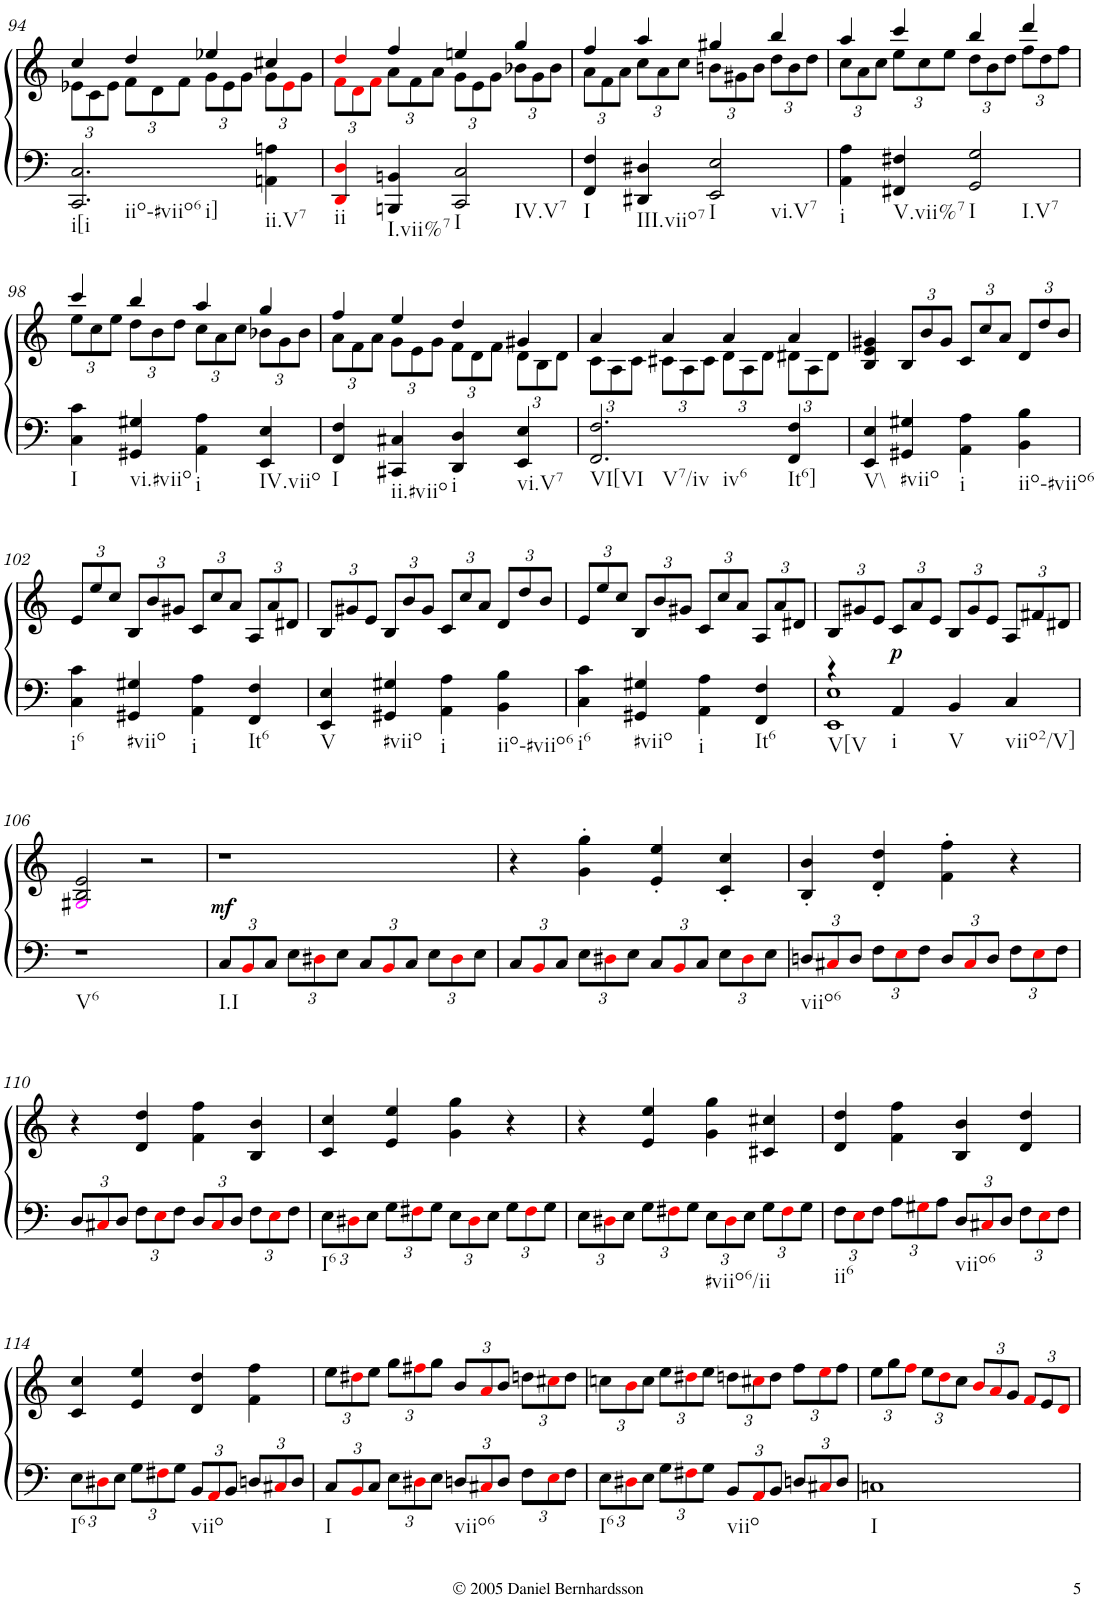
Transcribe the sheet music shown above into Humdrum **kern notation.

**kern	**kern	**dynam
*part1	*part1	*part1
*staff2	*staff1	*staff1/2
*I"Piano	*	*
*I'Pno.	*	*
!!LO:PB:g=z
*clefF4	*clefG2	*
*k[]	*k[]	*
*M4/4	*M4/4	*
*met(c)	*met(c)	*
=94	=94	=94
*	*^	*
*	*	*Xbrackettup	*
!LO:TX:b:t=i[i	!	!	!
!LO:TX:b:t=iio-#viio6	!	!	!
!LO:TX:b:t=i]	!	!	!
2.CC/ 2.C/	4cc/	12e-X\L	.
.	.	12c\	.
.	.	12e-\J	.
.	4dd/	12f\L	.
.	.	12d\	.
.	.	12f\J	.
.	4ee-X/	12g\L	.
.	.	12e-\	.
.	.	12g\J	.
!LO:TX:b:t=ii.V7	!	!	!
4AAn\ 4An\	4cc#X/	12g\L	.
.	.	12e-i\	.
.	.	12g\J	.
=95	=95	=95	=95
!LO:TX:b:t=ii	!	!	!
4DDi/ 4Di/	4ddi/	12fi\L	.
.	.	12di\	.
.	.	12fi\J	.
!LO:TX:b:t=I.vii%7	!	!	!
4BBBn/ 4BBn/	4ff/	12a\L	.
.	.	12f\	.
.	.	12a\J	.
!LO:TX:b:t=I	!	!	!
!LO:TX:b:t=IV.V7	!	!	!
2CC/ 2C/	4een/	12g\L	.
.	.	12e\	.
.	.	12g\J	.
.	4gg/	12b-X\L	.
.	.	12g\	.
.	.	12b-\J	.
=96	=96	=96	=96
!LO:TX:b:t=I	!	!	!
4FF/ 4F/	4ff/	12a\L	.
.	.	12f\	.
.	.	12a\J	.
!LO:TX:b:t=III.viio7	!	!	!
4DD#X/ 4D#X/	4aa/	12cc\L	.
.	.	12a\	.
.	.	12cc\J	.
!LO:TX:b:t=I	!	!	!
!LO:TX:b:t=vi.V7	!	!	!
2EE/ 2E/	4gg#X/	12bn\L	.
.	.	12g#X\	.
.	.	12b\J	.
.	4bb/	12dd\L	.
.	.	12b\	.
.	.	12dd\J	.
=97	=97	=97	=97
!LO:TX:b:t=i	!	!	!
4AA\ 4A\	4aa/	12cc\L	.
.	.	12a\	.
.	.	12cc\J	.
!LO:TX:b:t=V.vii%7	!	!	!
4FF#X/ 4F#X/	4ccc/	12ee\L	.
.	.	12cc\	.
.	.	12ee\J	.
!LO:TX:b:t=I	!	!	!
!LO:TX:b:t=I.V7	!	!	!
2GG/ 2G/	4bb/	12dd\L	.
.	.	12b\	.
.	.	12dd\J	.
.	4ddd/	12ff\L	.
.	.	12dd\	.
.	.	12ff\J	.
!!LO:LB:g=z	!!
=98	=98	=98	=98
!LO:TX:b:t=I	!	!	!
4C\ 4c\	4ccc/	12ee\L	.
.	.	12cc\	.
.	.	12ee\J	.
!LO:TX:b:t=vi.#viio	!	!	!
4GG#X/ 4G#X/	4bb/	12dd\L	.
.	.	12b\	.
.	.	12dd\J	.
!LO:TX:b:t=i	!	!	!
4AA\ 4A\	4aa/	12cc\L	.
.	.	12a\	.
.	.	12cc\J	.
!LO:TX:b:t=IV.viio	!	!	!
4EE/ 4E/	4gg/	12b-X\L	.
.	.	12g\	.
.	.	12b-\J	.
=99	=99	=99	=99
!LO:TX:b:t=I	!	!	!
4FF/ 4F/	4ff/	12a\L	.
.	.	12f\	.
.	.	12a\J	.
!LO:TX:b:t=ii.#viio	!	!	!
4CC#X/ 4C#X/	4ee/	12g\L	.
.	.	12e\	.
.	.	12g\J	.
!LO:TX:b:t=i	!	!	!
4DD/ 4D/	4dd/	12f\L	.
.	.	12d\	.
.	.	12f\J	.
!LO:TX:b:t=vi.V7	!	!	!
4EE/ 4E/	4g#X/	12d\L	.
.	.	12B\	.
.	.	12d\J	.
=100	=100	=100	=100
!LO:TX:b:t=VI[VI	!	!	!
!LO:TX:b:t=V7/iv	!	!	!
!LO:TX:b:t=iv6	!	!	!
2.FF/ 2.F/	4a/	12c\L	.
.	.	12A\	.
.	.	12c\J	.
.	4a/	12c#X\L	.
.	.	12A\	.
.	.	12c#\J	.
.	4a/	12d\L	.
.	.	12A\	.
.	.	12d\J	.
!LO:TX:b:t=It6]	!	!	!
4FF/ 4F/	4a/	12d#X\L	.
.	.	12A\	.
.	.	12d#\J	.
=101	=101	=101	=101
!LO:TX:b:t=V\\	!	!	!
*	*v	*v	*
4EE/ 4E/	4B/ 4e/ 4g#X/	.
!LO:TX:b:t=#viio	!	!
4GG#X/ 4G#X/	12B/L	.
.	12b/	.
.	12g#/J	.
!LO:TX:b:t=i	!	!
4AA\ 4A\	12c/L	.
.	12cc/	.
.	12a/J	.
!LO:TX:b:t=iio-#viio6	!	!
4BB\ 4B\	12d/L	.
.	12dd/	.
.	12b/J	.
!!LO:LB:g=z
=102	=102	=102
!LO:TX:b:t=i6	!	!
4C\ 4c\	12e/L	.
.	12ee/	.
.	12cc/J	.
!LO:TX:b:t=#viio	!	!
4GG#X/ 4G#X/	12B/L	.
.	12b/	.
.	12g#X/J	.
!LO:TX:b:t=i	!	!
4AA\ 4A\	12c/L	.
.	12cc/	.
.	12a/J	.
!LO:TX:b:t=It6	!	!
4FF/ 4F/	12A/L	.
.	12a/	.
.	12d#X/J	.
=103	=103	=103
!LO:TX:b:t=V	!	!
4EE/ 4E/	12B/L	.
.	12g#X/	.
.	12e/J	.
!LO:TX:b:t=#viio	!	!
4GG#X/ 4G#X/	12B/L	.
.	12b/	.
.	12g#/J	.
!LO:TX:b:t=i	!	!
4AA\ 4A\	12c/L	.
.	12cc/	.
.	12a/J	.
!LO:TX:b:t=iio-#viio6	!	!
4BB\ 4B\	12d/L	.
.	12dd/	.
.	12b/J	.
=104	=104	=104
!LO:TX:b:t=i6	!	!
4C\ 4c\	12e/L	.
.	12ee/	.
.	12cc/J	.
!LO:TX:b:t=#viio	!	!
4GG#X/ 4G#X/	12B/L	.
.	12b/	.
.	12g#X/J	.
!LO:TX:b:t=i	!	!
4AA\ 4A\	12c/L	.
.	12cc/	.
.	12a/J	.
!LO:TX:b:t=It6	!	!
4FF/ 4F/	12A/L	.
.	12a/	.
.	12d#X/J	.
=105	=105	=105
*^	*	*
!LO:TX:b:t=V[V	!	!	!
4r	1EE 1E	12B/L	.
.	.	12g#X/	.
.	.	12e/J	.
!LO:TX:b:t=i	!	!	!
!	!	!	!LO:DY:b
4AA/	.	12c/L	p
.	.	12a/	.
.	.	12e/J	.
!LO:TX:b:t=V	!	!	!
4BB/	.	12B/L	.
.	.	12g#/	.
.	.	12e/J	.
!LO:TX:b:t=viio2/V]	!	!	!
4C/	.	12A/L	.
.	.	12f#X/	.
.	.	12d#X/J	.
*v	*v	*	*
!!LO:LB:g=z
=106	=106	=106
!LO:TX:b:t=V6	!	!
1r	2G#Xj/ 2B/ 2e/	.
.	2r	.
=107	=107	=107
*Xbrackettup	*	*
!LO:TX:b:t=I.I	!	!
!	!	!LO:DY:b
12C/L	1r	mf
12BBi/	.	.
12C/J	.	.
12E\L	.	.
12D#Xi\	.	.
12E\J	.	.
12C/L	.	.
12BBi/	.	.
12C/J	.	.
12E\L	.	.
12D#i\	.	.
12E\J	.	.
=108	=108	=108
12C/L	4r	.
12BBi/	.	.
12C/J	.	.
12E\L	4g\' 4gg\'	.
12D#Xi\	.	.
12E\J	.	.
12C/L	4e/' 4ee/'	.
12BBi/	.	.
12C/J	.	.
12E\L	4c/' 4cc/'	.
12D#i\	.	.
12E\J	.	.
=109	=109	=109
!LO:TX:b:t=viio6	!	!
12Dn/L	4B/' 4b/'	.
12C#Xi/	.	.
12D/J	.	.
12F\L	4d/' 4dd/'	.
12Ei\	.	.
12F\J	.	.
12D/L	4f\' 4ff\'	.
12C#i/	.	.
12D/J	.	.
12F\L	4r	.
12Ei\	.	.
12F\J	.	.
!!LO:LB:g=z
=110	=110	=110
12D/L	4r	.
12C#Xi/	.	.
12D/J	.	.
12F\L	4d/ 4dd/	.
12Ei\	.	.
12F\J	.	.
12D/L	4f\ 4ff\	.
12C#i/	.	.
12D/J	.	.
12F\L	4B/ 4b/	.
12Ei\	.	.
12F\J	.	.
=111	=111	=111
!LO:TX:b:t=I6	!	!
12E\L	4c/ 4cc/	.
12D#Xi\	.	.
12E\J	.	.
12G\L	4e/ 4ee/	.
12F#Xi\	.	.
12G\J	.	.
12E\L	4g\ 4gg\	.
12D#i\	.	.
12E\J	.	.
12G\L	4r	.
12F#i\	.	.
12G\J	.	.
=112	=112	=112
12E\L	4r	.
12D#Xi\	.	.
12E\J	.	.
12G\L	4e/ 4ee/	.
12F#Xi\	.	.
12G\J	.	.
!LO:TX:b:t=#viio6/ii	!	!
12E\L	4g\ 4gg\	.
12D#i\	.	.
12E\J	.	.
12G\L	4c#X/ 4cc#X/	.
12F#i\	.	.
12G\J	.	.
=113	=113	=113
!LO:TX:b:t=ii6	!	!
12F\L	4d/ 4dd/	.
12Ei\	.	.
12F\J	.	.
12A\L	4f\ 4ff\	.
12G#Xi\	.	.
12A\J	.	.
!LO:TX:b:t=viio6	!	!
12D/L	4B/ 4b/	.
12C#Xi/	.	.
12D/J	.	.
12F\L	4d/ 4dd/	.
12Ei\	.	.
12F\J	.	.
!!LO:LB:g=z
=114	=114	=114
!LO:TX:b:t=I6	!	!
12E\L	4c/ 4cc/	.
12D#Xi\	.	.
12E\J	.	.
12G\L	4e/ 4ee/	.
12F#Xi\	.	.
12G\J	.	.
!LO:TX:b:t=viio	!	!
12BB/L	4d/ 4dd/	.
12AAi/	.	.
12BB/J	.	.
12Dn/L	4f\ 4ff\	.
12C#Xi/	.	.
12D/J	.	.
=115	=115	=115
!LO:TX:b:t=I	!	!
12C/L	12ee\L	.
12BBi/	12dd#Xi\	.
12C/J	12ee\J	.
12E\L	12gg\L	.
12D#Xi\	12ff#Xi\	.
12E\J	12gg\J	.
!LO:TX:b:t=viio6	!	!
12Dn/L	12b/L	.
12C#Xi/	12ai/	.
12D/J	12b/J	.
12F\L	12ddn\L	.
12Ei\	12cc#Xi\	.
12F\J	12dd\J	.
=116	=116	=116
!LO:TX:b:t=I6	!	!
12E\L	12ccn\L	.
12D#Xi\	12bi\	.
12E\J	12cc\J	.
12G\L	12ee\L	.
12F#Xi\	12dd#Xi\	.
12G\J	12ee\J	.
!LO:TX:b:t=viio	!	!
12BB/L	12ddn\L	.
12AAi/	12cc#Xi\	.
12BB/J	12dd\J	.
12Dn/L	12ff\L	.
12C#Xi/	12eei\	.
12D/J	12ff\J	.
=117	=117	=117
!LO:TX:b:t=I	!	!
1Cn	12ee\L	.
.	12gg\	.
.	12ffi\J	.
.	12ee\L	.
.	12ddi\	.
.	12cc\J	.
.	12bi/L	.
.	12ai/	.
.	12g/J	.
.	12fi/L	.
.	12e/	.
.	12di/J	.
=	=	=
*-	*-	*-
